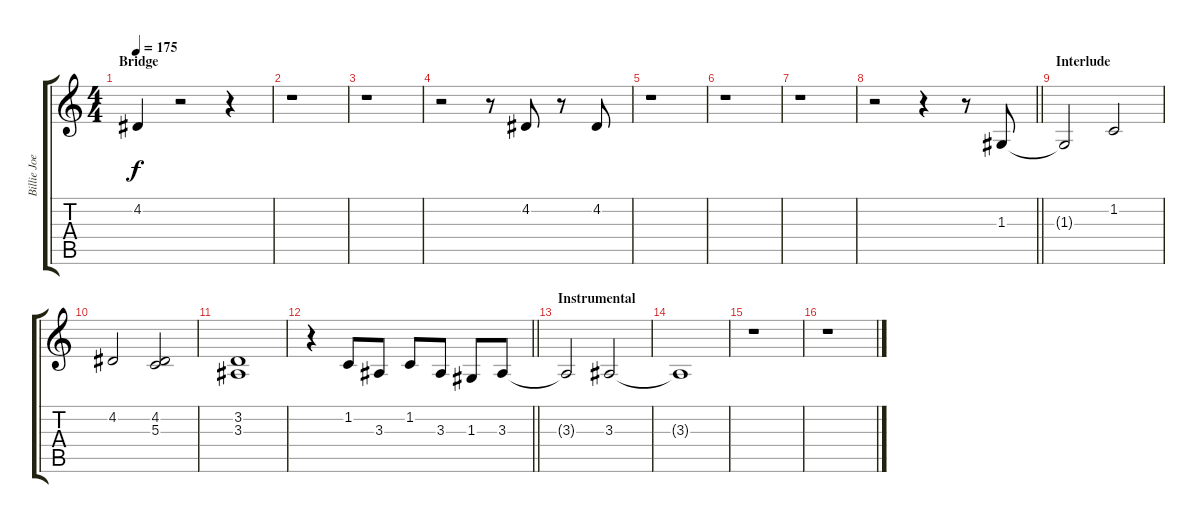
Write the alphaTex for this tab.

\track ("Billie Joe Armstrong - Vox" "Billie Joe") {instrument voiceoohs}
\staff {score tabs}
\tuning (E4 B3 G3 D3 A2 E2) {hide}
\ts (4 4)
\section ("" "Bridge")
\tempo 175
\clef g2
\ks c
4.2.4{dy f} r.2 r.4 |
r.1 |
r.1 |
r.2 r.8 4.2.8 r.8 4.2.8 |
r.1 |
r.1 |
r.1 |
\barLineRight lightlight
r.2 r.4 r.8 1.3.8 |
\section ("" "Interlude")
1.3{t}.2 1.2.2 |
4.2.2 (4.2 5.3).2 |
(3.2 3.3).1 |
\barLineRight lightlight
r.4 1.2.8 3.3.8 1.2.8 3.3.8 1.3.8 3.3.8 |
\section ("" "Instrumental")
3.3{t}.2 3.3.2 |
3.3{t}.1 |
r.1 |
r.1
